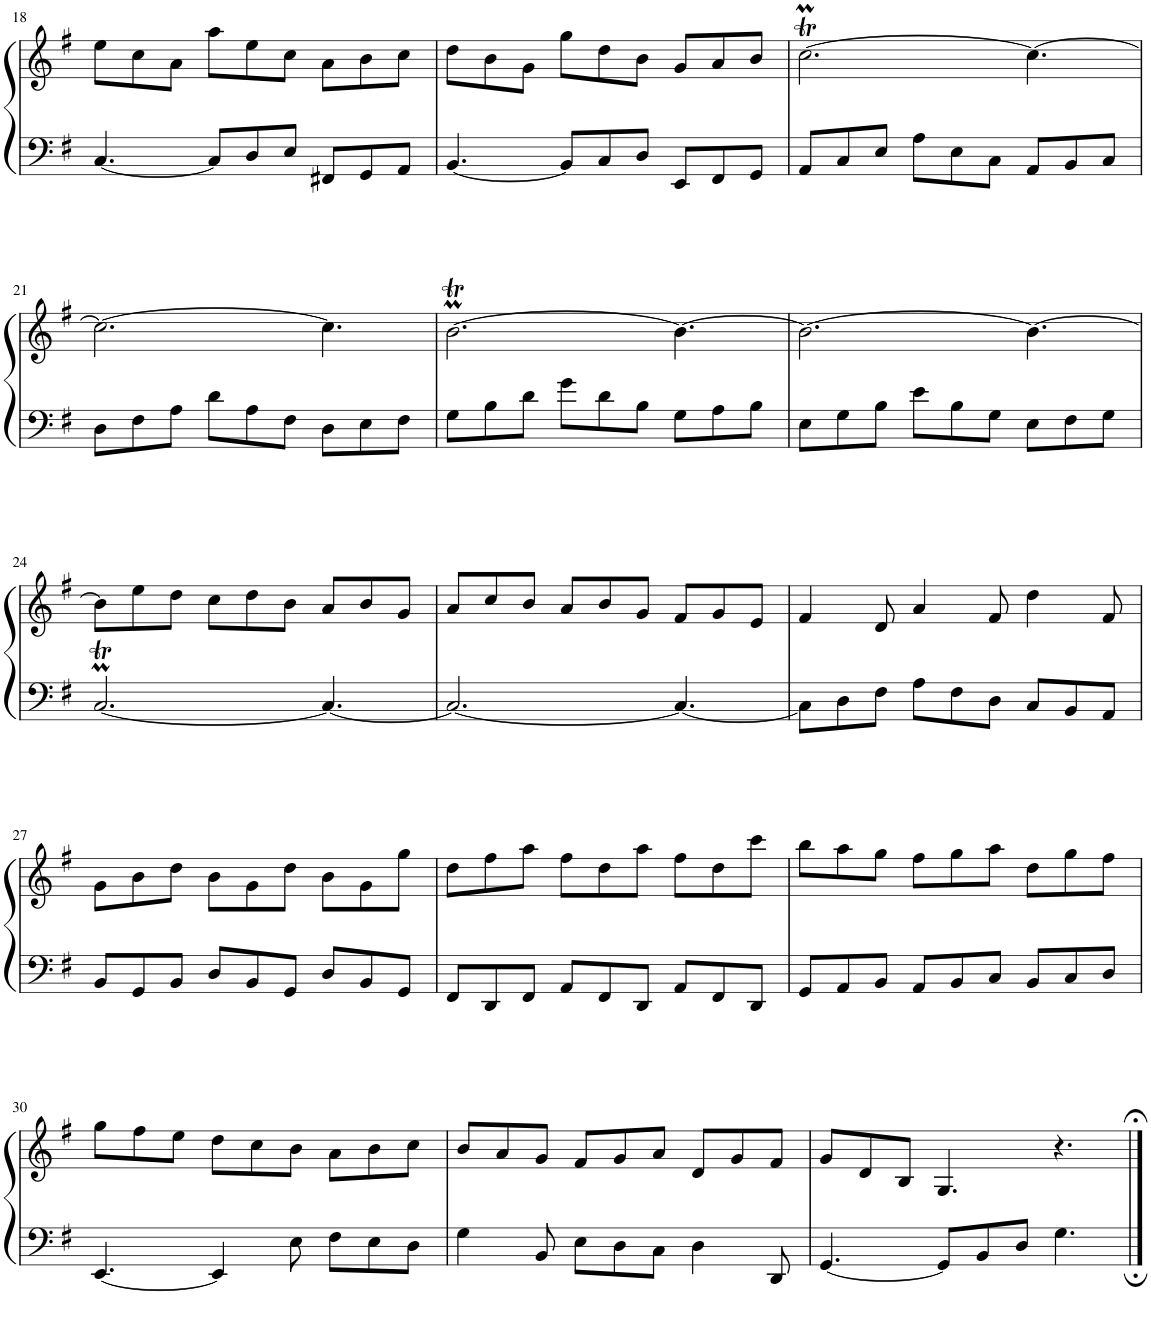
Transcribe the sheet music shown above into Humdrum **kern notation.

**kern	**kern
*part1	*part1
*staff2	*staff1
*I"Piano	*
*I'Pno.	*
!!LO:PB:g=z
*clefF4	*clefG2
*k[f#]	*k[f#]
*M9/8	*M9/8
=18	=18
[4.C/	8ee\L
.	8cc\
.	8a\J
8C/L]	8aa\L
8D/	8ee\
8E/J	8cc\J
8FF#X/L	8a\L
8GG/	8b\
8AA/J	8cc\J
=19	=19
[4.BB/	8dd\L
.	8b\
.	8g\J
8BB/L]	8gg\L
8C/	8dd\
8D/J	8b\J
8EE/L	8g/L
8FF#/	8a/
8GG/J	8b/J
=20	=20
8AA/L	[2.ccTM\
8C/	.
8E/J	.
8A\L	.
8E\	.
8C\J	.
8AA/L	4.cc\_
8BB/	.
8C/J	.
!!LO:LB:g=z
=21	=21
8D\L	2.cc\_
8F#\	.
8A\J	.
8d\L	.
8A\	.
8F#\J	.
8D\L	4.cc\]
8E\	.
8F#\J	.
=22	=22
8G\L	[2.bmt\
8B\	.
8d\J	.
8g\L	.
8d\	.
8B\J	.
8G\L	4.b\_
8A\	.
8B\J	.
=23	=23
8E\L	2.b\_
8G\	.
8B\J	.
8e\L	.
8B\	.
8G\J	.
8E\L	4.b\_
8F#\	.
8G\J	.
!!LO:LB:g=z
=24	=24
[2.CMT/	8b\L]
.	8ee\
.	8dd\J
.	8cc\L
.	8dd\
.	8b\J
4.C/_	8a/L
.	8b/
.	8g/J
=25	=25
2.C/_	8a/L
.	8cc/
.	8b/J
.	8a/L
.	8b/
.	8g/J
4.C/_	8f#/L
.	8g/
.	8e/J
=26	=26
8C\L]	4f#/
8D\	.
8F#\J	8d/
8A\L	4a/
8F#\	.
8D\J	8f#/
8C/L	4dd\
8BB/	.
8AA/J	8f#/
!!LO:LB:g=z
=27	=27
8BB/L	8g\L
8GG/	8b\
8BB/J	8dd\J
8D/L	8b\L
8BB/	8g\
8GG/J	8dd\J
8D/L	8b\L
8BB/	8g\
8GG/J	8gg\J
=28	=28
8FF#/L	8dd\L
8DD/	8ff#\
8FF#/J	8aa\J
8AA/L	8ff#\L
8FF#/	8dd\
8DD/J	8aa\J
8AA/L	8ff#\L
8FF#/	8dd\
8DD/J	8ccc\J
=29	=29
8GG/L	8bb\L
8AA/	8aa\
8BB/J	8gg\J
8AA/L	8ff#\L
8BB/	8gg\
8C/J	8aa\J
8BB/L	8dd\L
8C/	8gg\
8D/J	8ff#\J
!!LO:LB:g=z
=30	=30
[4.EE/	8gg\L
.	8ff#\
.	8ee\J
4EE/]	8dd\L
.	8cc\
8E\	8b\J
8F#\L	8a\L
8E\	8b\
8D\J	8cc\J
=31	=31
4G\	8b/L
.	8a/
8BB/	8g/J
8E\L	8f#/L
8D\	8g/
8C\J	8a/J
4D\	8d/L
.	8g/
8DD/	8f#/J
=32	=32
[4.GG/	8g/L
.	8d/
.	8B/J
8GG/L]	4.G/
8BB/	.
8D/J	.
4.G\	4.r
==	==
*-	*-
